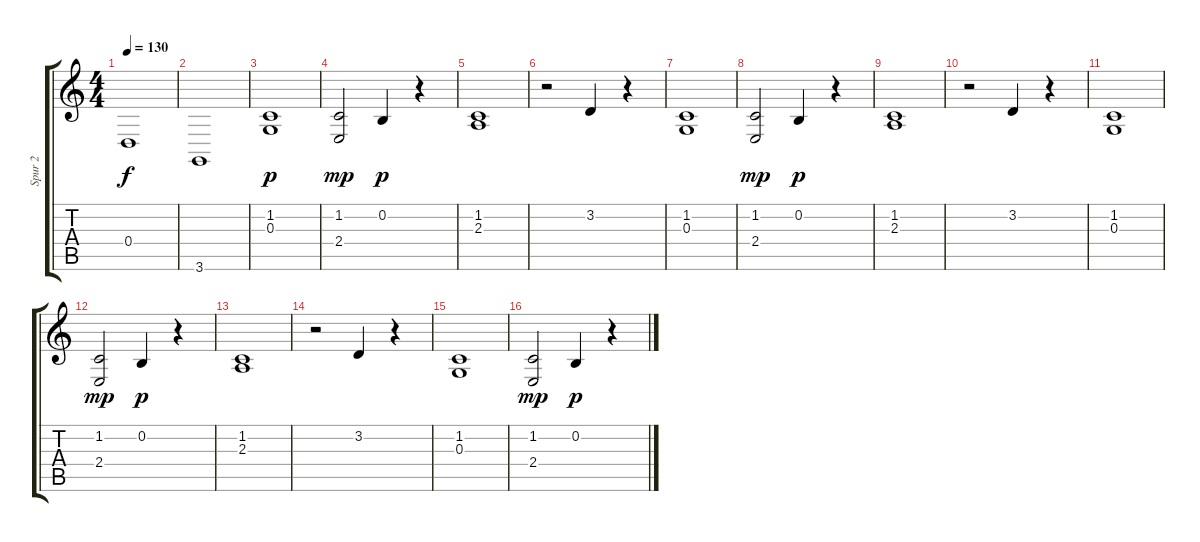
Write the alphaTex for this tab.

\track ("Spur 2" "Spur 2") {instrument fx1rain}
\staff {score tabs}
\tuning (E4 B3 G3 D3 A2 E2) {hide}
\ts (4 4)
\tempo 130
\clef g2
\ks c
0.4.1{dy f} |
3.6.1 |
(1.2 0.3).1{dy p} |
(1.2 2.4).2{dy mp} 0.2.4{dy p} r.4 |
(1.2 2.3).1 |
r.2 3.2.4 r.4 |
(1.2 0.3).1 |
(1.2 2.4).2{dy mp} 0.2.4{dy p} r.4 |
(1.2 2.3).1 |
r.2 3.2.4 r.4 |
(1.2 0.3).1 |
(1.2 2.4).2{dy mp} 0.2.4{dy p} r.4 |
(1.2 2.3).1 |
r.2 3.2.4 r.4 |
(1.2 0.3).1 |
(1.2 2.4).2{dy mp} 0.2.4{dy p} r.4
